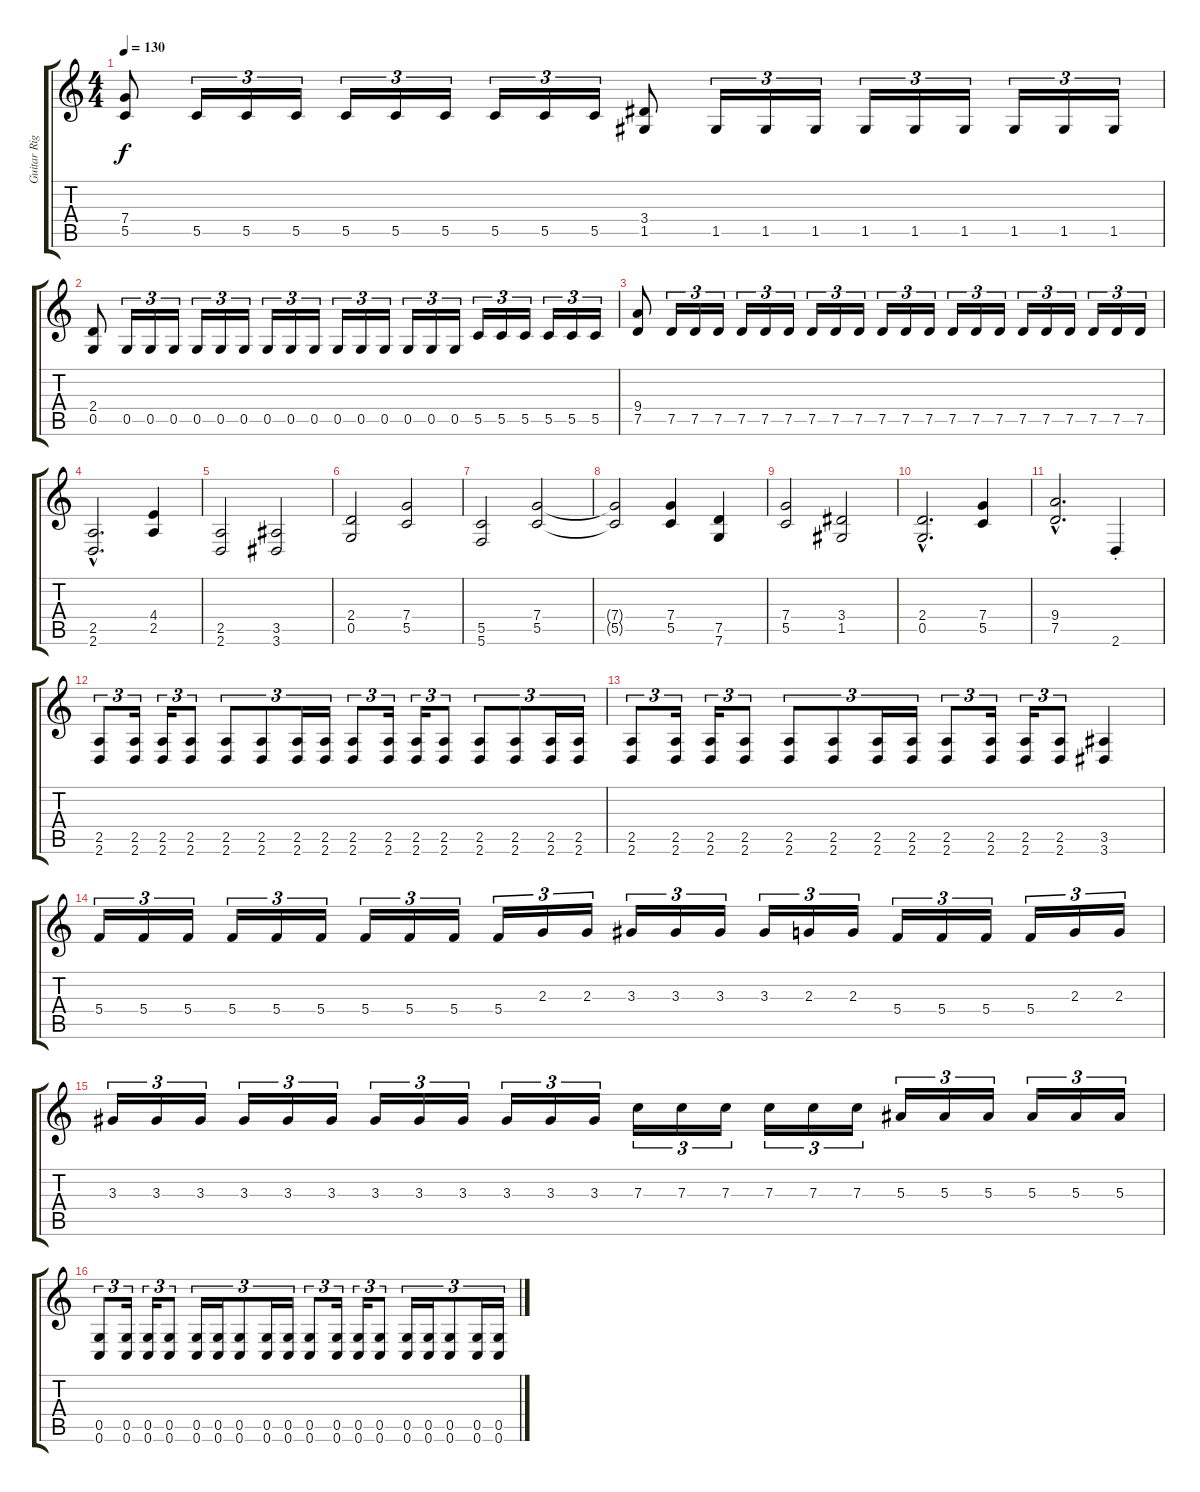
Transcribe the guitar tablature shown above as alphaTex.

\track ("Guitar Right" "Guitar Rig") {instrument distortionguitar}
\staff {score tabs}
\tuning (D4 A3 F3 C3 G2 C2) {hide}
\ts (4 4)
\tempo 130
\clef g2
\ks c
(7.4 5.5).8{dy f} 5.5.16{tu (3 2)} 5.5.16{tu (3 2)} 5.5.16{tu (3 2)} 5.5.16{tu (3 2)} 5.5.16{tu (3 2)} 5.5.16{tu (3 2)} 5.5.16{tu (3 2)} 5.5.16{tu (3 2)} 5.5.16{tu (3 2)} (3.4 1.5).8 1.5.16{tu (3 2)} 1.5.16{tu (3 2)} 1.5.16{tu (3 2)} 1.5.16{tu (3 2)} 1.5.16{tu (3 2)} 1.5.16{tu (3 2)} 1.5.16{tu (3 2)} 1.5.16{tu (3 2)} 1.5.16{tu (3 2)} |
(2.4 0.5).8 0.5.16{tu (3 2)} 0.5.16{tu (3 2)} 0.5.16{tu (3 2)} 0.5.16{tu (3 2)} 0.5.16{tu (3 2)} 0.5.16{tu (3 2)} 0.5.16{tu (3 2)} 0.5.16{tu (3 2)} 0.5.16{tu (3 2)} 0.5.16{tu (3 2)} 0.5.16{tu (3 2)} 0.5.16{tu (3 2)} 0.5.16{tu (3 2)} 0.5.16{tu (3 2)} 0.5.16{tu (3 2)} 5.5.16{tu (3 2)} 5.5.16{tu (3 2)} 5.5.16{tu (3 2)} 5.5.16{tu (3 2)} 5.5.16{tu (3 2)} 5.5.16{tu (3 2)} |
(9.4 7.5).8 7.5.16{tu (3 2)} 7.5.16{tu (3 2)} 7.5.16{tu (3 2)} 7.5.16{tu (3 2)} 7.5.16{tu (3 2)} 7.5.16{tu (3 2)} 7.5.16{tu (3 2)} 7.5.16{tu (3 2)} 7.5.16{tu (3 2)} 7.5.16{tu (3 2)} 7.5.16{tu (3 2)} 7.5.16{tu (3 2)} 7.5.16{tu (3 2)} 7.5.16{tu (3 2)} 7.5.16{tu (3 2)} 7.5.16{tu (3 2)} 7.5.16{tu (3 2)} 7.5.16{tu (3 2)} 7.5.16{tu (3 2)} 7.5.16{tu (3 2)} 7.5.16{tu (3 2)} |
(2.5{hac} 2.6{hac}).2{d} (4.4 2.5).4 |
(2.5 2.6).2 (3.5 3.6).2 |
(2.4 0.5).2 (7.4 5.5).2 |
(5.5 5.6).2 (7.4 5.5).2 |
(7.4{t} 5.5{t}).2 (7.4 5.5).4 (7.5 7.6).4 |
(7.4 5.5).2 (3.4 1.5).2 |
(2.4{hac} 0.5{hac}).2{d} (7.4 5.5).4 |
(9.4{hac} 7.5{hac}).2{d} 2.6{st}.4 |
(2.5 2.6).8{tu (3 2)} (2.5 2.6).16{tu (3 2)} (2.5 2.6).16{tu (3 2)} (2.5 2.6).8{tu (3 2)} (2.5 2.6).8{tu (3 2)} (2.5 2.6).8{tu (3 2)} (2.5 2.6).16{tu (3 2)} (2.5 2.6).16{tu (3 2)} (2.5 2.6).8{tu (3 2)} (2.5 2.6).16{tu (3 2)} (2.5 2.6).16{tu (3 2)} (2.5 2.6).8{tu (3 2)} (2.5 2.6).8{tu (3 2)} (2.5 2.6).8{tu (3 2)} (2.5 2.6).16{tu (3 2)} (2.5 2.6).16{tu (3 2)} |
(2.5 2.6).8{tu (3 2)} (2.5 2.6).16{tu (3 2)} (2.5 2.6).16{tu (3 2)} (2.5 2.6).8{tu (3 2)} (2.5 2.6).8{tu (3 2)} (2.5 2.6).8{tu (3 2)} (2.5 2.6).16{tu (3 2)} (2.5 2.6).16{tu (3 2)} (2.5 2.6).8{tu (3 2)} (2.5 2.6).16{tu (3 2)} (2.5 2.6).16{tu (3 2)} (2.5 2.6).8{tu (3 2)} (3.5 3.6).4 |
5.4.16{tu (3 2)} 5.4.16{tu (3 2)} 5.4.16{tu (3 2)} 5.4.16{tu (3 2)} 5.4.16{tu (3 2)} 5.4.16{tu (3 2)} 5.4.16{tu (3 2)} 5.4.16{tu (3 2)} 5.4.16{tu (3 2)} 5.4.16{tu (3 2)} 2.3.16{tu (3 2)} 2.3.16{tu (3 2)} 3.3.16{tu (3 2)} 3.3.16{tu (3 2)} 3.3.16{tu (3 2)} 3.3.16{tu (3 2)} 2.3.16{tu (3 2)} 2.3.16{tu (3 2)} 5.4.16{tu (3 2)} 5.4.16{tu (3 2)} 5.4.16{tu (3 2)} 5.4.16{tu (3 2)} 2.3.16{tu (3 2)} 2.3.16{tu (3 2)} |
3.3.16{tu (3 2)} 3.3.16{tu (3 2)} 3.3.16{tu (3 2)} 3.3.16{tu (3 2)} 3.3.16{tu (3 2)} 3.3.16{tu (3 2)} 3.3.16{tu (3 2)} 3.3.16{tu (3 2)} 3.3.16{tu (3 2)} 3.3.16{tu (3 2)} 3.3.16{tu (3 2)} 3.3.16{tu (3 2)} 7.3.16{tu (3 2)} 7.3.16{tu (3 2)} 7.3.16{tu (3 2)} 7.3.16{tu (3 2)} 7.3.16{tu (3 2)} 7.3.16{tu (3 2)} 5.3.16{tu (3 2)} 5.3.16{tu (3 2)} 5.3.16{tu (3 2)} 5.3.16{tu (3 2)} 5.3.16{tu (3 2)} 5.3.16{tu (3 2)} |
(0.5 0.6).8{tu (3 2)} (0.5 0.6).16{tu (3 2)} (0.5 0.6).16{tu (3 2)} (0.5 0.6).8{tu (3 2)} (0.5 0.6).16{tu (3 2)} (0.5 0.6).16{tu (3 2)} (0.5 0.6).8{tu (3 2)} (0.5 0.6).16{tu (3 2)} (0.5 0.6).16{tu (3 2)} (0.5 0.6).8{tu (3 2)} (0.5 0.6).16{tu (3 2)} (0.5 0.6).16{tu (3 2)} (0.5 0.6).8{tu (3 2)} (0.5 0.6).16{tu (3 2)} (0.5 0.6).16{tu (3 2)} (0.5 0.6).8{tu (3 2)} (0.5 0.6).16{tu (3 2)} (0.5 0.6).16{tu (3 2)}
